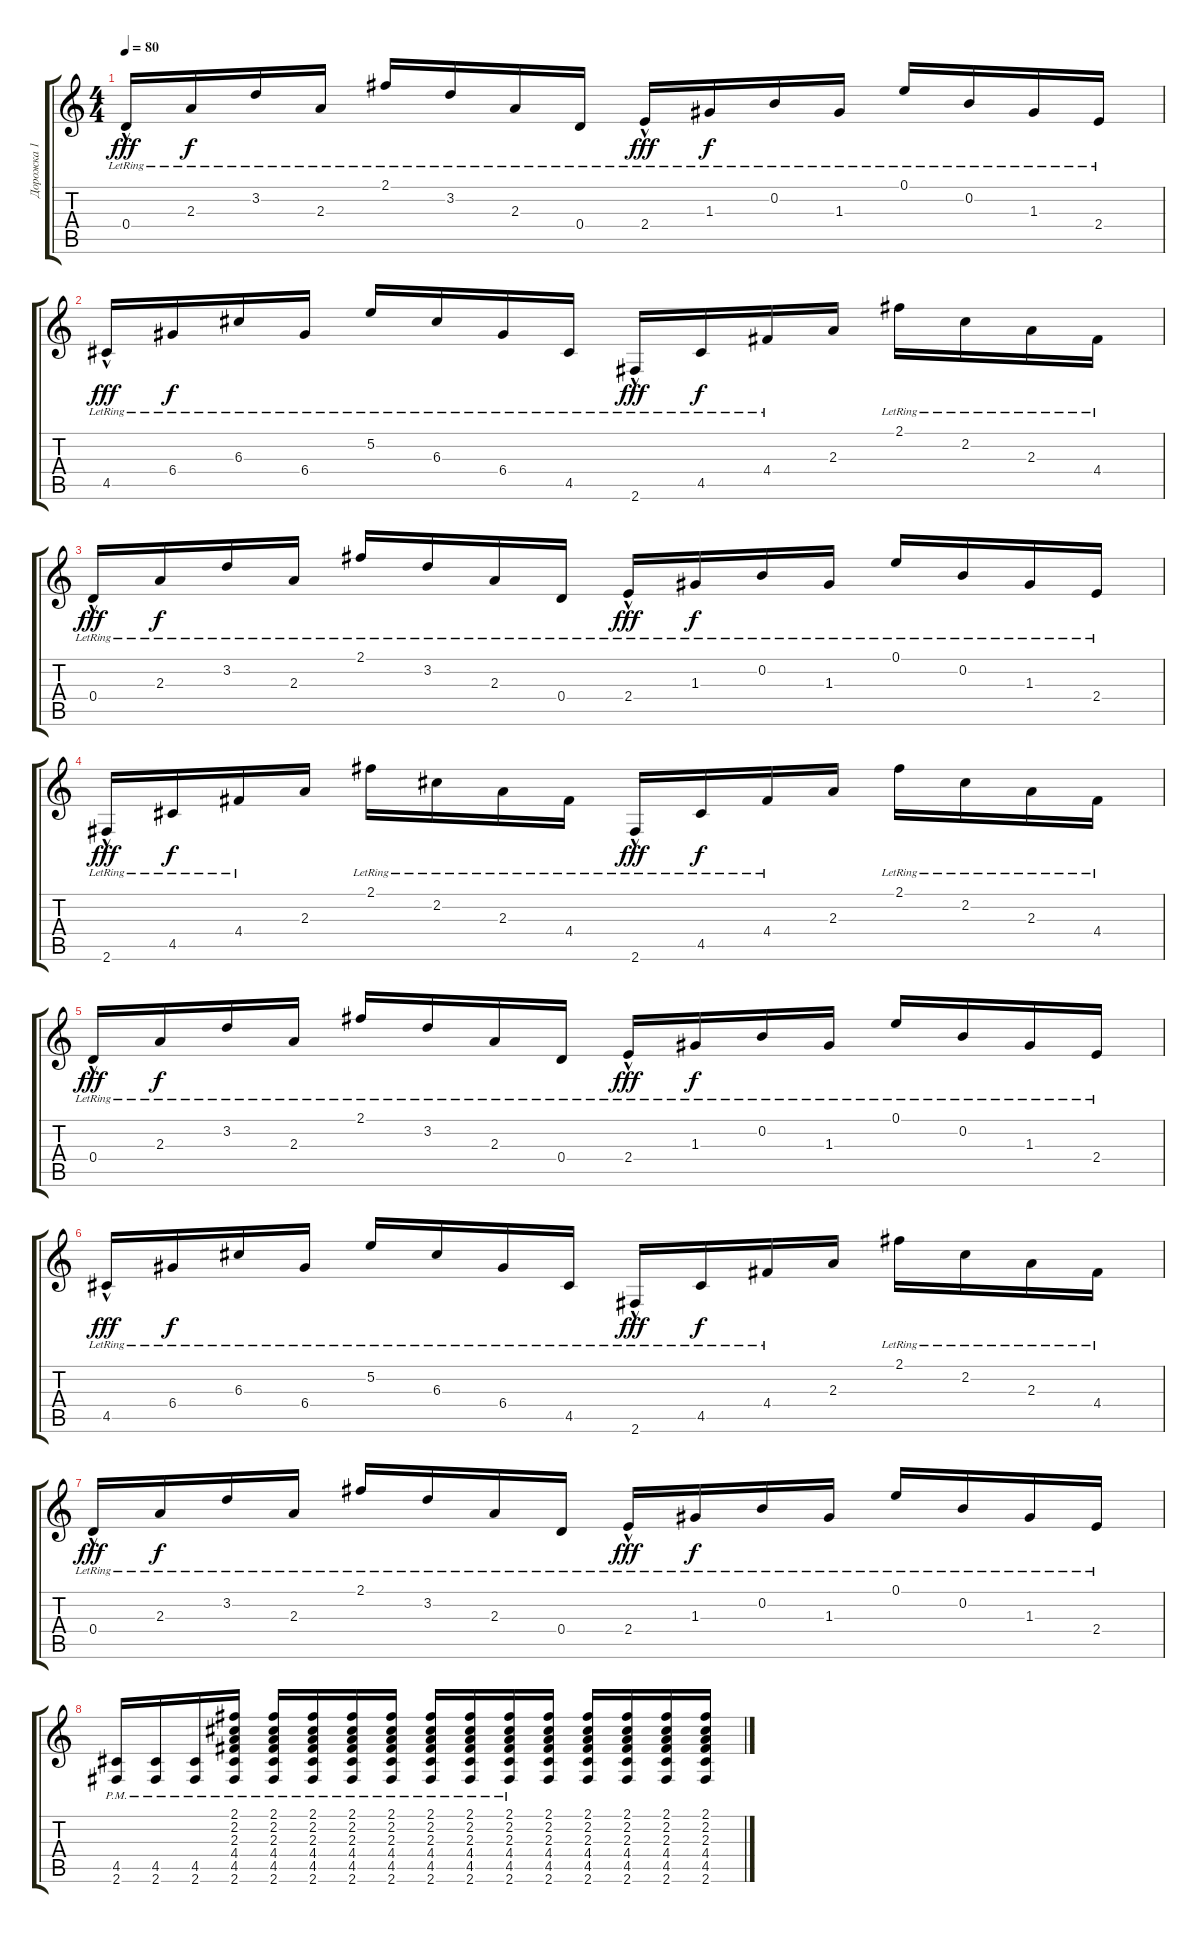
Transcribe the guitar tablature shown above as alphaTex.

\track ("Дорожка 1" "Дорожка 1") {instrument acousticguitarsteel}
\staff {score tabs}
\tuning (E4 B3 G3 D3 A2 E2) {hide}
\ts (4 4)
\tempo 80
\clef g2
\ks c
0.4{hac lr}.16{dy fff} 2.3{lr}.16{dy f} 3.2{lr}.16 2.3{lr}.16 2.1{lr}.16 3.2{lr}.16 2.3{lr}.16 0.4{lr}.16 2.4{hac lr}.16{dy fff} 1.3{lr}.16{dy f} 0.2{lr}.16 1.3{lr}.16 0.1{lr}.16 0.2{lr}.16 1.3{lr}.16 2.4{lr}.16 |
4.5{hac lr}.16{dy fff} 6.4{lr}.16{dy f} 6.3{lr}.16 6.4{lr}.16 5.2{lr}.16 6.3{lr}.16 6.4{lr}.16 4.5{lr}.16 2.6{hac lr}.16{dy fff} 4.5{lr}.16{dy f} 4.4{lr}.16 2.3.16 2.1{lr}.16 2.2{lr}.16 2.3{lr}.16 4.4{lr}.16 |
0.4{hac lr}.16{dy fff} 2.3{lr}.16{dy f} 3.2{lr}.16 2.3{lr}.16 2.1{lr}.16 3.2{lr}.16 2.3{lr}.16 0.4{lr}.16 2.4{hac lr}.16{dy fff} 1.3{lr}.16{dy f} 0.2{lr}.16 1.3{lr}.16 0.1{lr}.16 0.2{lr}.16 1.3{lr}.16 2.4{lr}.16 |
2.6{hac lr}.16{dy fff} 4.5{lr}.16{dy f} 4.4{lr}.16 2.3.16 2.1{lr}.16 2.2{lr}.16 2.3{lr}.16 4.4{lr}.16 2.6{hac lr}.16{dy fff} 4.5{lr}.16{dy f} 4.4{lr}.16 2.3.16 2.1{lr}.16 2.2{lr}.16 2.3{lr}.16 4.4{lr}.16 |
0.4{hac lr}.16{dy fff} 2.3{lr}.16{dy f} 3.2{lr}.16 2.3{lr}.16 2.1{lr}.16 3.2{lr}.16 2.3{lr}.16 0.4{lr}.16 2.4{hac lr}.16{dy fff} 1.3{lr}.16{dy f} 0.2{lr}.16 1.3{lr}.16 0.1{lr}.16 0.2{lr}.16 1.3{lr}.16 2.4{lr}.16 |
4.5{hac lr}.16{dy fff} 6.4{lr}.16{dy f} 6.3{lr}.16 6.4{lr}.16 5.2{lr}.16 6.3{lr}.16 6.4{lr}.16 4.5{lr}.16 2.6{hac lr}.16{dy fff} 4.5{lr}.16{dy f} 4.4{lr}.16 2.3.16 2.1{lr}.16 2.2{lr}.16 2.3{lr}.16 4.4{lr}.16 |
0.4{hac lr}.16{dy fff} 2.3{lr}.16{dy f} 3.2{lr}.16 2.3{lr}.16 2.1{lr}.16 3.2{lr}.16 2.3{lr}.16 0.4{lr}.16 2.4{hac lr}.16{dy fff} 1.3{lr}.16{dy f} 0.2{lr}.16 1.3{lr}.16 0.1{lr}.16 0.2{lr}.16 1.3{lr}.16 2.4{lr}.16 |
(4.5{pm} 2.6{pm}).16 (4.5{pm} 2.6{pm}).16 (4.5{pm} 2.6{pm}).16 (2.1{pm} 2.2{pm} 2.3{pm} 4.4{pm} 4.5{pm} 2.6{pm}).16 (2.1{pm} 2.2{pm} 2.3{pm} 4.4{pm} 4.5{pm} 2.6{pm}).16 (2.1{pm} 2.2{pm} 2.3{pm} 4.4{pm} 4.5{pm} 2.6{pm}).16 (2.1{pm} 2.2{pm} 2.3{pm} 4.4{pm} 4.5{pm} 2.6{pm}).16 (2.1{pm} 2.2{pm} 2.3{pm} 4.4{pm} 4.5{pm} 2.6{pm}).16 (2.1{pm} 2.2{pm} 2.3{pm} 4.4{pm} 4.5{pm} 2.6{pm}).16 (2.1{pm} 2.2{pm} 2.3{pm} 4.4{pm} 4.5{pm} 2.6{pm}).16 (2.1{pm} 2.2{pm} 2.3{pm} 4.4{pm} 4.5{pm} 2.6{pm}).16 (2.1 2.2 2.3 4.4 4.5 2.6).16 (2.1 2.2 2.3 4.4 4.5 2.6).16 (2.1 2.2 2.3 4.4 4.5 2.6).16 (2.1 2.2 2.3 4.4 4.5 2.6).16 (2.1 2.2 2.3 4.4 4.5 2.6).16
